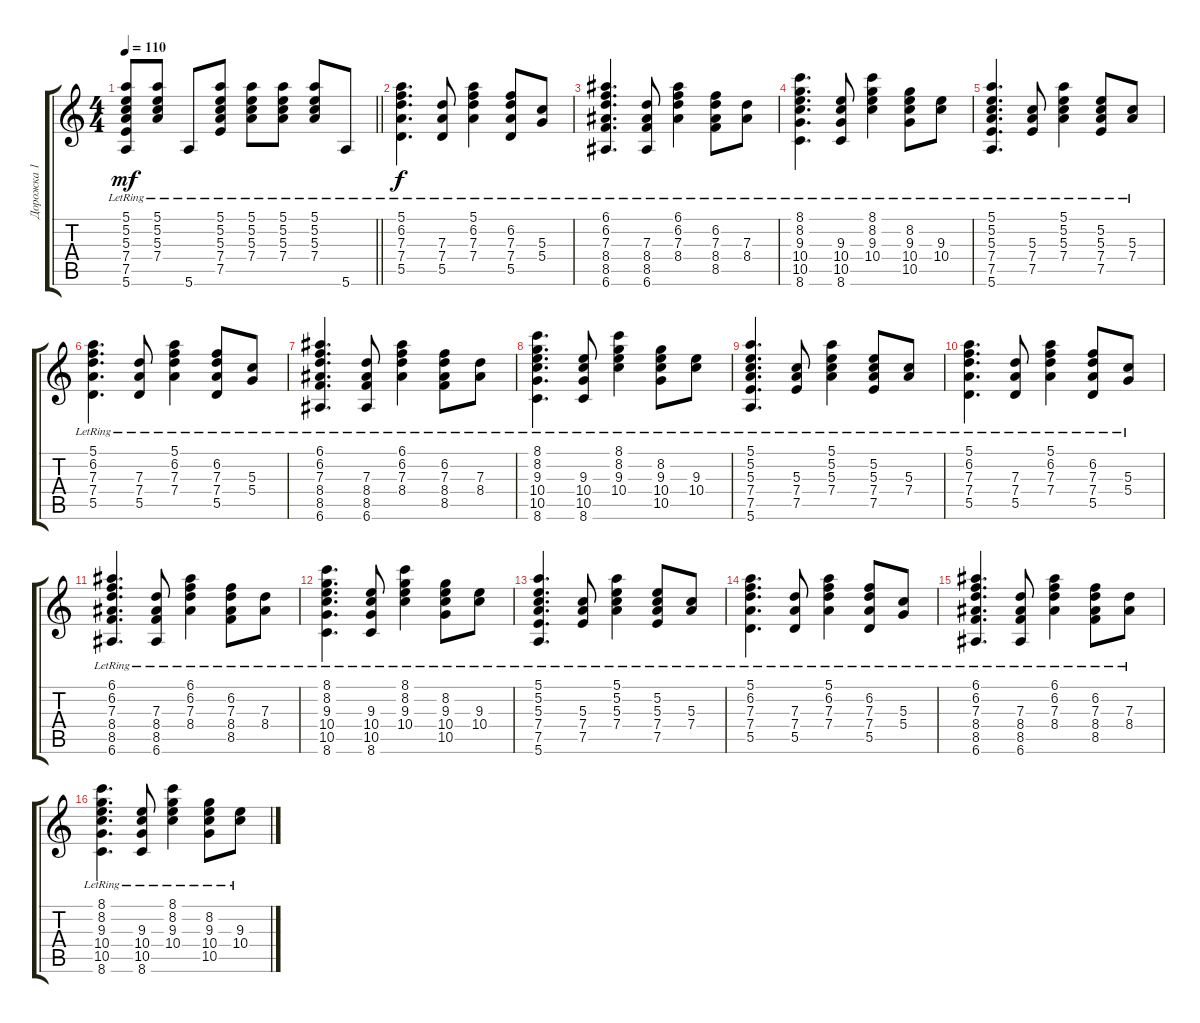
\track ("Дорожка 1" "Дорожка 1") {solo instrument acousticguitarsteel}
\staff {score tabs}
\tuning (E4 B3 G3 D3 A2 E2) {hide}
\ts (4 4)
\tempo 110
\clef g2
\barLineRight lightlight
\ks c
(5.1{lr} 5.2{lr} 5.3{lr} 7.4{lr} 7.5{lr} 5.6{lr}).8{dy mf} (5.1{lr} 5.2{lr} 5.3{lr} 7.4{lr}).8 5.6{lr}.8 (5.1{lr} 5.2{lr} 5.3{lr} 7.4{lr} 7.5{lr}).8 (5.1{lr} 5.2{lr} 5.3{lr} 7.4{lr}).8 (5.1{lr} 5.2{lr} 5.3{lr} 7.4{lr}).8 (5.1{lr} 5.2{lr} 5.3{lr} 7.4{lr}).8 5.6{lr}.8 |
(5.1{lr} 6.2{lr} 7.3{lr} 7.4{lr} 5.5{lr}).4{d dy f} (7.3{lr} 7.4{lr} 5.5{lr}).8 (5.1{lr} 6.2{lr} 7.3{lr} 7.4{lr}).4 (6.2{lr} 7.3{lr} 7.4{lr} 5.5{lr}).8 (5.3{lr} 5.4{lr}).8 |
(6.1{lr} 6.2{lr} 7.3{lr} 8.4{lr} 8.5{lr} 6.6{lr}).4{d} (7.3{lr} 8.4{lr} 8.5{lr} 6.6{lr}).8 (6.1{lr} 6.2{lr} 7.3{lr} 8.4{lr}).4 (6.2{lr} 7.3{lr} 8.4{lr} 8.5{lr}).8 (7.3{lr} 8.4{lr}).8 |
(8.1{lr} 8.2{lr} 9.3{lr} 10.4{lr} 10.5{lr} 8.6{lr}).4{d} (9.3{lr} 10.4{lr} 10.5{lr} 8.6{lr}).8 (8.1{lr} 8.2{lr} 9.3{lr} 10.4{lr}).4 (8.2{lr} 9.3{lr} 10.4{lr} 10.5{lr}).8 (9.3{lr} 10.4{lr}).8 |
(5.1{lr} 5.2{lr} 5.3{lr} 7.4{lr} 7.5{lr} 5.6{lr}).4{d} (5.3{lr} 7.4{lr} 7.5{lr}).8 (5.1{lr} 5.2{lr} 5.3{lr} 7.4{lr}).4 (5.2{lr} 5.3{lr} 7.4{lr} 7.5{lr}).8 (5.3{lr} 7.4{lr}).8 |
(5.1{lr} 6.2{lr} 7.3{lr} 7.4{lr} 5.5{lr}).4{d} (7.3{lr} 7.4{lr} 5.5{lr}).8 (5.1{lr} 6.2{lr} 7.3{lr} 7.4{lr}).4 (6.2{lr} 7.3{lr} 7.4{lr} 5.5{lr}).8 (5.3{lr} 5.4{lr}).8 |
(6.1{lr} 6.2{lr} 7.3{lr} 8.4{lr} 8.5{lr} 6.6{lr}).4{d} (7.3{lr} 8.4{lr} 8.5{lr} 6.6{lr}).8 (6.1{lr} 6.2{lr} 7.3{lr} 8.4{lr}).4 (6.2{lr} 7.3{lr} 8.4{lr} 8.5{lr}).8 (7.3{lr} 8.4{lr}).8 |
(8.1{lr} 8.2{lr} 9.3{lr} 10.4{lr} 10.5{lr} 8.6{lr}).4{d} (9.3{lr} 10.4{lr} 10.5{lr} 8.6{lr}).8 (8.1{lr} 8.2{lr} 9.3{lr} 10.4{lr}).4 (8.2{lr} 9.3{lr} 10.4{lr} 10.5{lr}).8 (9.3{lr} 10.4{lr}).8 |
(5.1{lr} 5.2{lr} 5.3{lr} 7.4{lr} 7.5{lr} 5.6{lr}).4{d} (5.3{lr} 7.4{lr} 7.5{lr}).8 (5.1{lr} 5.2{lr} 5.3{lr} 7.4{lr}).4 (5.2{lr} 5.3{lr} 7.4{lr} 7.5{lr}).8 (5.3{lr} 7.4{lr}).8 |
(5.1{lr} 6.2{lr} 7.3{lr} 7.4{lr} 5.5{lr}).4{d} (7.3{lr} 7.4{lr} 5.5{lr}).8 (5.1{lr} 6.2{lr} 7.3{lr} 7.4{lr}).4 (6.2{lr} 7.3{lr} 7.4{lr} 5.5{lr}).8 (5.3{lr} 5.4{lr}).8 |
(6.1{lr} 6.2{lr} 7.3{lr} 8.4{lr} 8.5{lr} 6.6{lr}).4{d} (7.3{lr} 8.4{lr} 8.5{lr} 6.6{lr}).8 (6.1{lr} 6.2{lr} 7.3{lr} 8.4{lr}).4 (6.2{lr} 7.3{lr} 8.4{lr} 8.5{lr}).8 (7.3{lr} 8.4{lr}).8 |
(8.1{lr} 8.2{lr} 9.3{lr} 10.4{lr} 10.5{lr} 8.6{lr}).4{d} (9.3{lr} 10.4{lr} 10.5{lr} 8.6{lr}).8 (8.1{lr} 8.2{lr} 9.3{lr} 10.4{lr}).4 (8.2{lr} 9.3{lr} 10.4{lr} 10.5{lr}).8 (9.3{lr} 10.4{lr}).8 |
(5.1{lr} 5.2{lr} 5.3{lr} 7.4{lr} 7.5{lr} 5.6{lr}).4{d} (5.3{lr} 7.4{lr} 7.5{lr}).8 (5.1{lr} 5.2{lr} 5.3{lr} 7.4{lr}).4 (5.2{lr} 5.3{lr} 7.4{lr} 7.5{lr}).8 (5.3{lr} 7.4{lr}).8 |
(5.1{lr} 6.2{lr} 7.3{lr} 7.4{lr} 5.5{lr}).4{d} (7.3{lr} 7.4{lr} 5.5{lr}).8 (5.1{lr} 6.2{lr} 7.3{lr} 7.4{lr}).4 (6.2{lr} 7.3{lr} 7.4{lr} 5.5{lr}).8 (5.3{lr} 5.4{lr}).8 |
(6.1{lr} 6.2{lr} 7.3{lr} 8.4{lr} 8.5{lr} 6.6{lr}).4{d} (7.3{lr} 8.4{lr} 8.5{lr} 6.6{lr}).8 (6.1{lr} 6.2{lr} 7.3{lr} 8.4{lr}).4 (6.2{lr} 7.3{lr} 8.4{lr} 8.5{lr}).8 (7.3{lr} 8.4{lr}).8 |
(8.1{lr} 8.2{lr} 9.3{lr} 10.4{lr} 10.5{lr} 8.6{lr}).4{d} (9.3{lr} 10.4{lr} 10.5{lr} 8.6{lr}).8 (8.1{lr} 8.2{lr} 9.3{lr} 10.4{lr}).4 (8.2{lr} 9.3{lr} 10.4{lr} 10.5{lr}).8 (9.3{lr} 10.4{lr}).8
